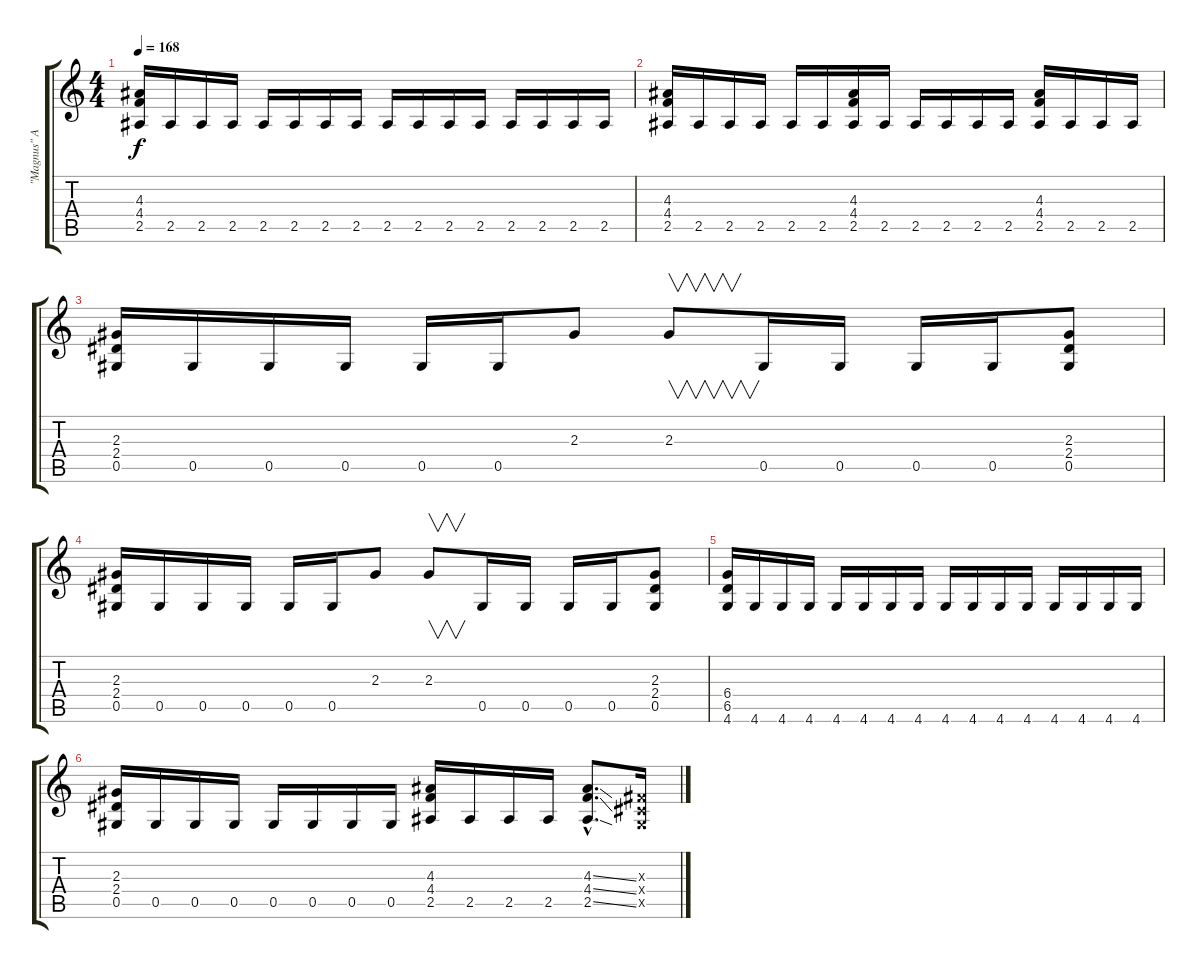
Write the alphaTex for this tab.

\track ("\"Magnus\" Armin Siepen" "\"Magnus\" A") {instrument distortionguitar}
\staff {score tabs}
\tuning (Eb4 Bb3 Gb3 Db3 Ab2 Eb2) {hide}
\ts (4 4)
\tempo 168
\clef g2
\ks c
(4.3 4.4 2.5).16{dy f} 2.5.16 2.5.16 2.5.16 2.5.16 2.5.16 2.5.16 2.5.16 2.5.16 2.5.16 2.5.16 2.5.16 2.5.16 2.5.16 2.5.16 2.5.16 |
(4.3 4.4 2.5).16 2.5.16 2.5.16 2.5.16 2.5.16 2.5.16 (4.3 4.4 2.5).16 2.5.16 2.5.16 2.5.16 2.5.16 2.5.16 (4.3 4.4 2.5).16 2.5.16 2.5.16 2.5.16 |
(2.3 2.4 0.5).16 0.5.16 0.5.16 0.5.16 0.5.16 0.5.16 2.3.8 2.3.8{v} 0.5.16 0.5.16 0.5.16 0.5.16 (2.3 2.4 0.5).8 |
(2.3 2.4 0.5).16 0.5.16 0.5.16 0.5.16 0.5.16 0.5.16 2.3.8 2.3.8{v} 0.5.16 0.5.16 0.5.16 0.5.16 (2.3 2.4 0.5).8 |
(6.4 6.5 4.6).16 4.6.16 4.6.16 4.6.16 4.6.16 4.6.16 4.6.16 4.6.16 4.6.16 4.6.16 4.6.16 4.6.16 4.6.16 4.6.16 4.6.16 4.6.16 |
(2.3 2.4 0.5).16 0.5.16 0.5.16 0.5.16 0.5.16 0.5.16 0.5.16 0.5.16 (4.3 4.4 2.5).16 2.5.16 2.5.16 2.5.16 (4.3{ss hac} 4.4{ss hac} 2.5{ss hac}).8{d} (0.3{x} 0.4{x} 0.5{x}).16
